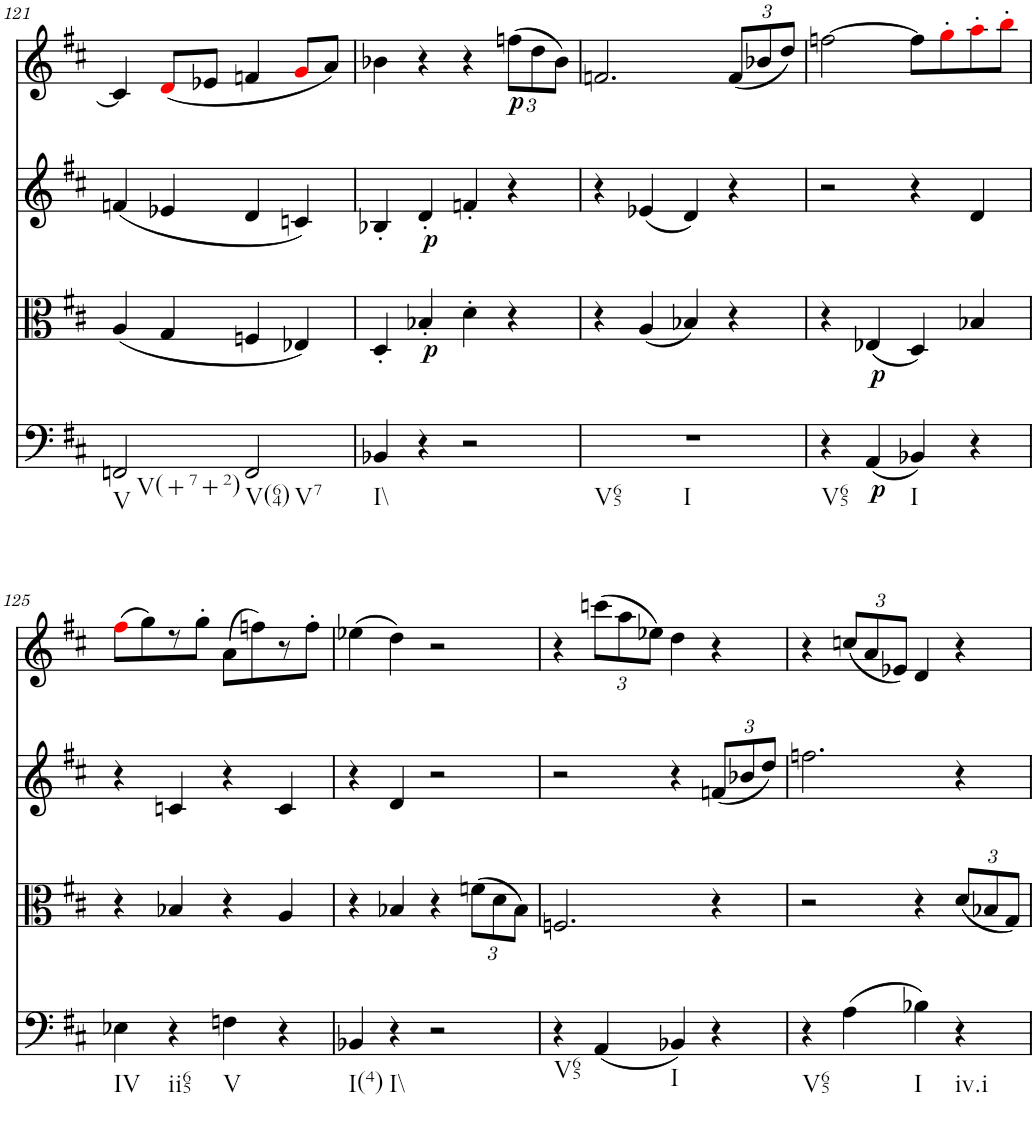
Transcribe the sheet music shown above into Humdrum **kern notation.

**kern	**dynam	**kern	**dynam	**kern	**dynam	**kern	**dynam
*part4	*part4	*part3	*part3	*part2	*part2	*part1	*part1
*staff4	*staff4	*staff3	*staff3	*staff2	*staff2	*staff1	*staff1
*I"Violoncello	*	*I"Viola	*	*I"Violin II	*	*I"Violin I	*
!!LO:PB:g=z
*clefF4	*	*clefC3	*	*clefG2	*	*clefG2	*
*k[f#c#]	*	*k[f#c#]	*	*k[f#c#]	*	*k[f#c#]	*
*M2/2	*	*M2/2	*	*M2/2	*	*M2/2	*
=121	=121	=121	=121	=121	=121	=121	=121
!LO:TX:b:t=V	!	!	!	!	!	!	!
!LO:TX:b:t=V(+7+2)	!	!	!	!	!	!	!
2FFn/	.	(4A/	.	(4fn/	.	4c/]	.
.	.	4G/	.	4e-X/	.	(8di/L	.
.	.	.	.	.	.	8e-X/J	.
!LO:TX:b:t=V(64)	!	!	!	!	!	!	!
!LO:TX:b:t=V7	!	!	!	!	!	!	!
2FF/	.	4Fn/	.	4d/	.	4fn/	.
.	.	4E-X/)	.	4cn/)	.	8gi/L	.
.	.	.	.	.	.	8a/J)	.
=122	=122	=122	=122	=122	=122	=122	=122
!LO:TX:b:t=I\\	!	!	!	!	!	!	!
4BB-X/	.	4D'/	.	4B-X'/	.	4b-X\	.
!	!	!	!LO:DY:b	!	!LO:DY:b	!	!
4r	.	4B-X'/	p	4d'/	p	4r	.
2r	.	4d'\	.	4fn'/	.	4r	.
*	*	*	*	*	*	*Xbrackettup	*
!	!	!	!	!	!	!	!LO:DY:b
.	.	4r	.	4r	.	(12ffn\L	p
.	.	.	.	.	.	12dd\	.
.	.	.	.	.	.	12b-\J)	.
=123	=123	=123	=123	=123	=123	=123	=123
!LO:TX:b:t=V65	!	!	!	!	!	!	!
!LO:TX:b:t=I	!	!	!	!	!	!	!
1r	.	4r	.	4r	.	2.fn/	.
.	.	(4A/	.	(4e-X/	.	.	.
.	.	4B-X/)	.	4d/)	.	.	.
.	.	4r	.	4r	.	(12f/L	.
.	.	.	.	.	.	12b-X/	.
.	.	.	.	.	.	12dd/J)	.
=124	=124	=124	=124	=124	=124	=124	=124
!LO:TX:b:t=V65	!	!	!	!	!	!	!
4r	.	4r	.	2r	.	[2ffn\	.
!	!LO:DY:b	!	!LO:DY:b	!	!	!	!
(4AA/	p	(4E-X/	p	.	.	.	.
!LO:TX:b:t=I	!	!	!	!	!	!	!
4BB-X/)	.	4D/)	.	4r	.	8ff\L]	.
.	.	.	.	.	.	8gg'i\	.
4r	.	4B-X/	.	4d/	.	8aa'i\	.
.	.	.	.	.	.	8bb'i\J	.
!!LO:LB:g=z
=125	=125	=125	=125	=125	=125	=125	=125
!LO:TX:b:t=IV	!	!	!	!	!	!	!
4E-X\	.	4r	.	4r	.	(8ff#i\L	.
.	.	.	.	.	.	8gg\)	.
!LO:TX:b:t=ii65	!	!	!	!	!	!	!
4r	.	4B-X/	.	4cn/	.	8r	.
.	.	.	.	.	.	8gg'\J	.
!LO:TX:b:t=V	!	!	!	!	!	!	!
4Fn\	.	4r	.	4r	.	(8a\L	.
.	.	.	.	.	.	8ffn\)	.
4r	.	4A/	.	4c/	.	8r	.
.	.	.	.	.	.	8ff'\J	.
=126	=126	=126	=126	=126	=126	=126	=126
!LO:TX:b:t=I(4)	!	!	!	!	!	!	!
4BB-X/	.	4r	.	4r	.	(4ee-X\	.
!LO:TX:b:t=I\\	!	!	!	!	!	!	!
4r	.	4B-X/	.	4d/	.	4dd\)	.
2r	.	4r	.	2r	.	2r	.
*	*	*Xbrackettup	*	*	*	*	*
.	.	(12fn\L	.	.	.	.	.
.	.	12d\	.	.	.	.	.
.	.	12B-\J)	.	.	.	.	.
=127	=127	=127	=127	=127	=127	=127	=127
!LO:TX:b:t=V65	!	!	!	!	!	!	!
4r	.	2.Fn/	.	2r	.	4r	.
(4AA/	.	.	.	.	.	(12cccn\L	.
.	.	.	.	.	.	12aa\	.
.	.	.	.	.	.	12ee-X\J)	.
!LO:TX:b:t=I	!	!	!	!	!	!	!
4BB-X/)	.	.	.	4r	.	4dd\	.
*	*	*	*	*Xbrackettup	*	*	*
4r	.	4r	.	(12fn/L	.	4r	.
.	.	.	.	12b-X/	.	.	.
.	.	.	.	12dd/J)	.	.	.
=128	=128	=128	=128	=128	=128	=128	=128
!LO:TX:b:t=V65	!	!	!	!	!	!	!
4r	.	2r	.	2.ffn\	.	4r	.
(4A\	.	.	.	.	.	(12ccn/L	.
.	.	.	.	.	.	12a/	.
.	.	.	.	.	.	12e-X/J)	.
!LO:TX:b:t=I	!	!	!	!	!	!	!
4B-X\)	.	4r	.	.	.	4d/	.
!LO:TX:b:t=iv.i	!	!	!	!	!	!	!
4r	.	(12d/L	.	4r	.	4r	.
.	.	12B-X/	.	.	.	.	.
.	.	12G/J)	.	.	.	.	.
=	=	=	=	=	=	=	=
*-	*-	*-	*-	*-	*-	*-	*-
